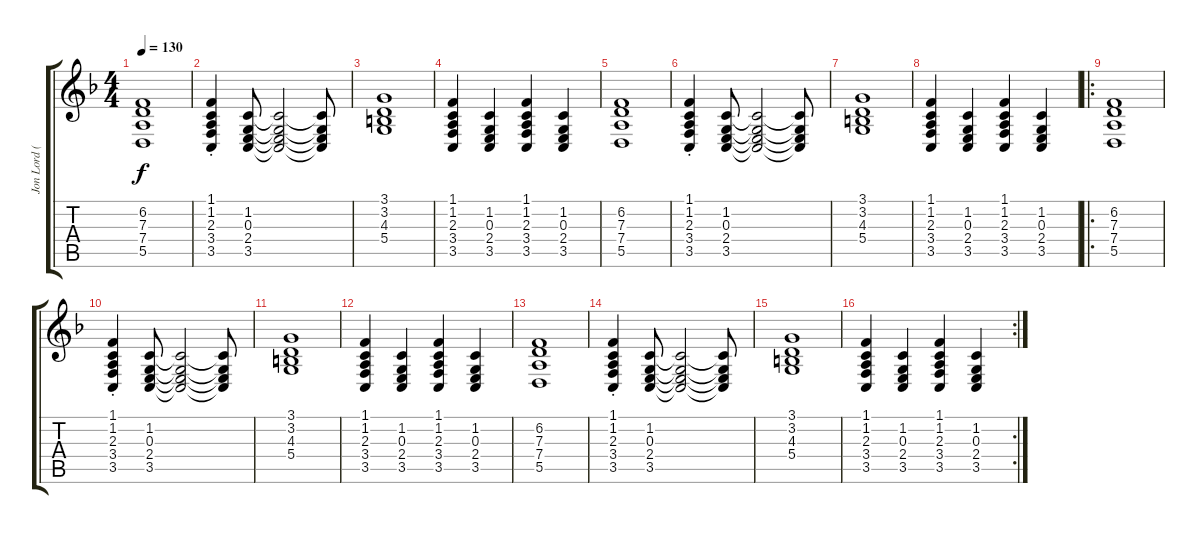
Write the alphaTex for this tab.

\track ("Jon Lord (Organ)" "Jon Lord (") {instrument drawbarorgan}
\staff {score tabs}
\tuning (E4 B3 G3 D3 A2 E2) {hide}
\ts (4 4)
\tempo 130
\clef g2
\ks f
(6.2 7.3 7.4 5.5).1{dy f instrument drawbarorgan} |
(1.1{st} 1.2{st} 2.3{st} 3.4{st} 3.5{st}).4 (1.2 0.3 2.4 3.5).8 (1.2{t} 0.3{t} 2.4{t} 3.5{t}).2 (1.2{t} 0.3{t} 2.4{t} 3.5{t}).8 |
(3.1 3.2 4.3 5.4).1 |
(1.1 1.2 2.3 3.4 3.5).4 (1.2 0.3 2.4 3.5).4 (1.1 1.2 2.3 3.4 3.5).4 (1.2 0.3 2.4 3.5).4 |
(6.2 7.3 7.4 5.5).1 |
(1.1{st} 1.2{st} 2.3{st} 3.4{st} 3.5{st}).4 (1.2 0.3 2.4 3.5).8 (1.2{t} 0.3{t} 2.4{t} 3.5{t}).2 (1.2{t} 0.3{t} 2.4{t} 3.5{t}).8 |
(3.1 3.2 4.3 5.4).1 |
(1.1 1.2 2.3 3.4 3.5).4 (1.2 0.3 2.4 3.5).4 (1.1 1.2 2.3 3.4 3.5).4 (1.2 0.3 2.4 3.5).4 |
\ro
(6.2 7.3 7.4 5.5).1 |
(1.1{st} 1.2{st} 2.3{st} 3.4{st} 3.5{st}).4 (1.2 0.3 2.4 3.5).8 (1.2{t} 0.3{t} 2.4{t} 3.5{t}).2 (1.2{t} 0.3{t} 2.4{t} 3.5{t}).8 |
(3.1 3.2 4.3 5.4).1 |
(1.1 1.2 2.3 3.4 3.5).4 (1.2 0.3 2.4 3.5).4 (1.1 1.2 2.3 3.4 3.5).4 (1.2 0.3 2.4 3.5).4 |
(6.2 7.3 7.4 5.5).1 |
(1.1{st} 1.2{st} 2.3{st} 3.4{st} 3.5{st}).4 (1.2 0.3 2.4 3.5).8 (1.2{t} 0.3{t} 2.4{t} 3.5{t}).2 (1.2{t} 0.3{t} 2.4{t} 3.5{t}).8 |
(3.1 3.2 4.3 5.4).1 |
\rc 2
(1.1 1.2 2.3 3.4 3.5).4 (1.2 0.3 2.4 3.5).4 (1.1 1.2 2.3 3.4 3.5).4 (1.2 0.3 2.4 3.5).4
